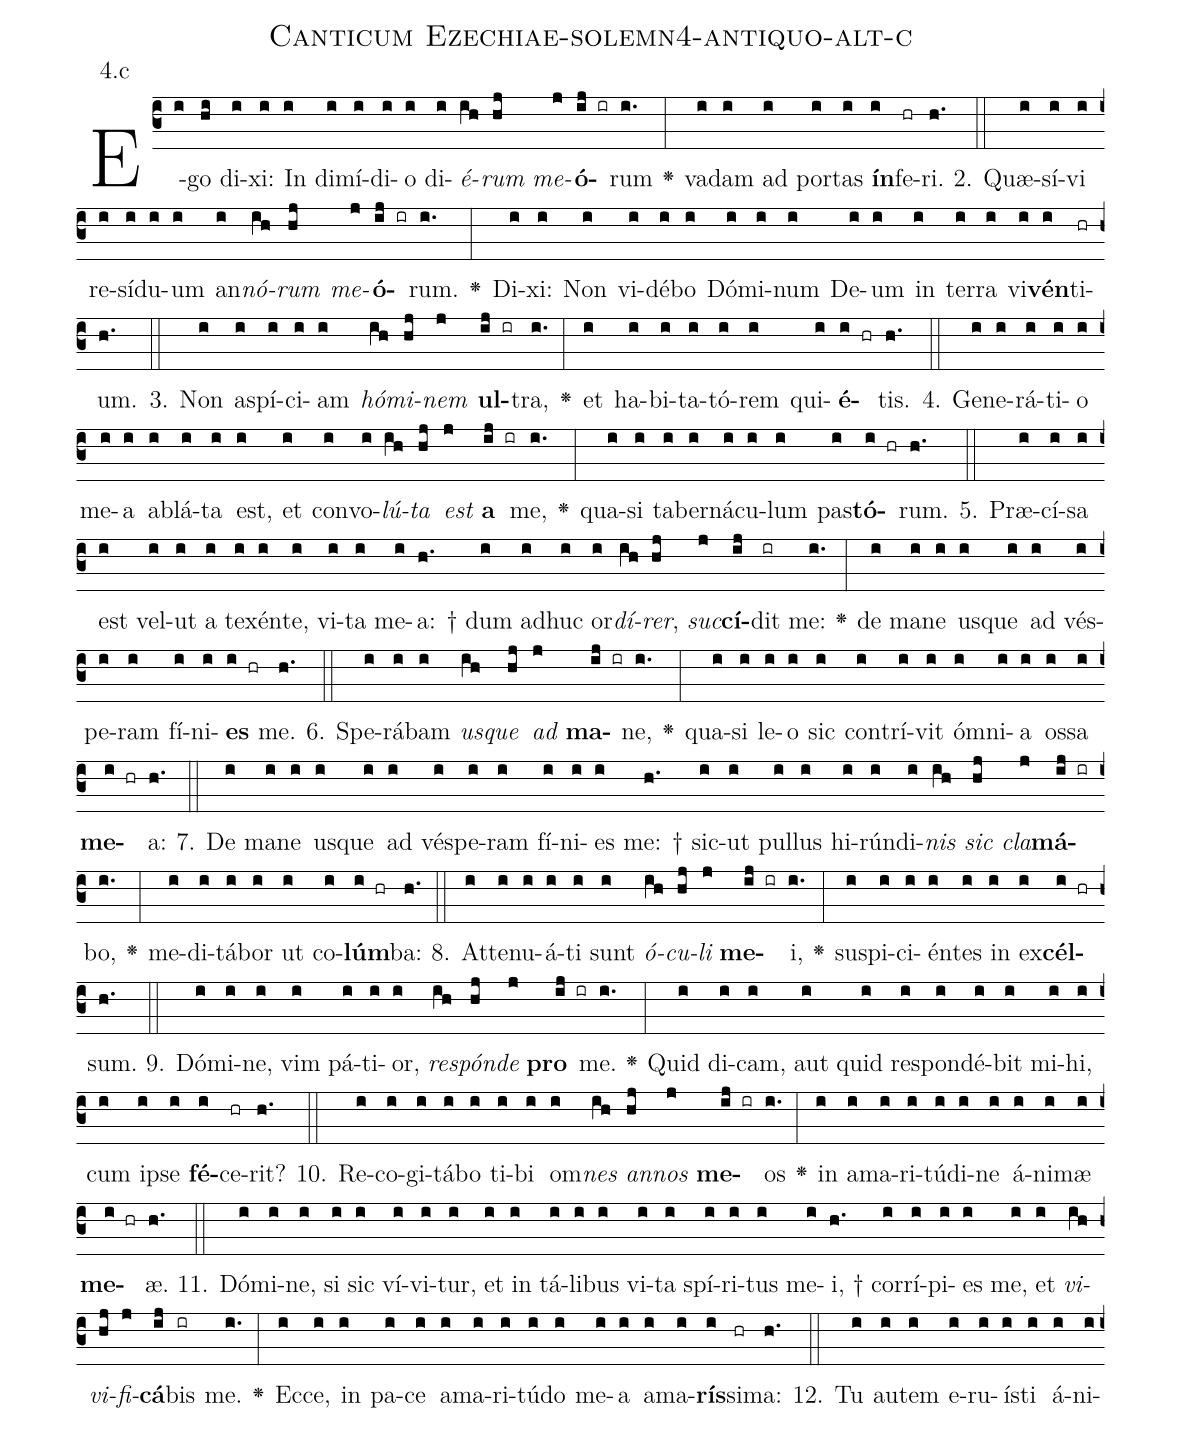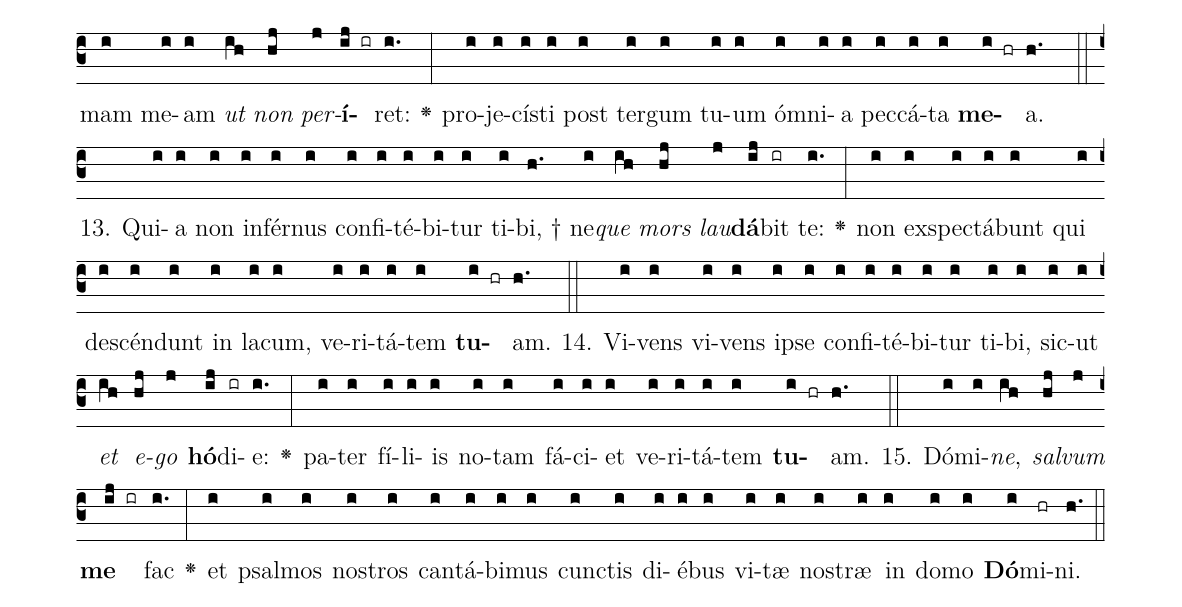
name: Canticum Ezechiae-solemn4-antiquo-alt-c;
annotation: 4.c;
%%
(c3)E(i)go(hi) di(i)xi:(i) In(i) di(i)mí(i)di(i)o(i) di(i)<i>é</i>(ih)<i>rum</i>(hj) <i>me</i>(j)<b>ó</b>(ij ir)rum(i.) <v>\greheightstar</v>(:) va(i)dam(i) ad(i) por(i)tas(i) <b>ín</b>(i)fe(hr)ri.(h.) (::)
2. Quæ(i)sí(i)vi(i) re(i)sí(i)du(i)um(i) an(i)<i>nó</i>(ih)<i>rum</i>(hj) <i>me</i>(j)<b>ó</b>(ij ir)rum.(i.) <v>\greheightstar</v>(:) Di(i)xi:(i) Non(i) vi(i)dé(i)bo(i) Dó(i)mi(i)num(i) De(i)um(i) in(i) ter(i)ra(i) vi(i)<b>vén</b>(i)ti(hr)um.(h.) (::)
3. Non(i) a(i)spí(i)ci(i)am(i) <i>hó</i>(ih)<i>mi</i>(hj)<i>nem</i>(j) <b>ul</b>(ij ir)tra,(i.) <v>\greheightstar</v>(:) et(i) ha(i)bi(i)ta(i)tó(i)rem(i) qui(i)<b>é</b>(i hr)tis.(h.) (::)
4. Ge(i)ne(i)rá(i)ti(i)o(i) me(i)a(i) ab(i)lá(i)ta(i) est,(i) et(i) con(i)vo(i)<i>lú</i>(ih)<i>ta</i>(hj) <i>est</i>(j) <b>a</b>(ij ir) me,(i.) <v>\greheightstar</v>(:) qua(i)si(i) ta(i)ber(i)ná(i)cu(i)lum(i) pas(i)<b>tó</b>(i hr)rum.(h.) (::)
5. Præ(i)cí(i)sa(i) est(i) vel(i)ut(i) a(i) te(i)xén(i)te,(i) vi(i)ta(i) me(i)a: †(h.) dum(i) ad(i)huc(i) or(i)<i>dí</i>(ih)<i>rer</i>,(hj) <i>suc</i>(j)<b>cí</b>(ij)dit(ir) me:(i.) <v>\greheightstar</v>(:) de(i) ma(i)ne(i) us(i)que(i) ad(i) vés(i)pe(i)ram(i) fí(i)ni(i)<b>es</b>(i hr) me.(h.) (::)
6. Spe(i)rá(i)bam(i) <i>us</i>(ih)<i>que</i>(hj) <i>ad</i>(j) <b>ma</b>(ij ir)ne,(i.) <v>\greheightstar</v>(:) qua(i)si(i) le(i)o(i) sic(i) con(i)trí(i)vit(i) óm(i)ni(i)a(i) os(i)sa(i) <b>me</b>(i hr)a:(h.) (::)
7. De(i) ma(i)ne(i) us(i)que(i) ad(i) vés(i)pe(i)ram(i) fí(i)ni(i)es(i) me: †(h.) sic(i)ut(i) pul(i)lus(i) hi(i)rún(i)di(i)<i>nis</i>(ih) <i>sic</i>(hj) <i>cla</i>(j)<b>má</b>(ij ir)bo,(i.) <v>\greheightstar</v>(:) me(i)di(i)tá(i)bor(i) ut(i) co(i)<b>lúm</b>(i hr)ba:(h.) (::)
8. At(i)te(i)nu(i)á(i)ti(i) sunt(i) <i>ó</i>(ih)<i>cu</i>(hj)<i>li</i>(j) <b>me</b>(ij ir)i,(i.) <v>\greheightstar</v>(:) su(i)spi(i)ci(i)én(i)tes(i) in(i) ex(i)<b>cél</b>(i hr)sum.(h.) (::)
9. Dó(i)mi(i)ne,(i) vim(i) pá(i)ti(i)or,(i) <i>re</i>(ih)<i>spón</i>(hj)<i>de</i>(j) <b>pro</b>(ij ir) me.(i.) <v>\greheightstar</v>(:) Quid(i) di(i)cam,(i) aut(i) quid(i) re(i)spon(i)dé(i)bit(i) mi(i)hi,(i) cum(i) ip(i)se(i) <b>fé</b>(i)ce(hr)rit?(h.) (::)
10. Re(i)co(i)gi(i)tá(i)bo(i) ti(i)bi(i) om(i)<i>nes</i>(ih) <i>an</i>(hj)<i>nos</i>(j) <b>me</b>(ij ir)os(i.) <v>\greheightstar</v>(:) in(i) a(i)ma(i)ri(i)tú(i)di(i)ne(i) á(i)ni(i)mæ(i) <b>me</b>(i hr)æ.(h.) (::)
11. Dó(i)mi(i)ne,(i) si(i) sic(i) ví(i)vi(i)tur,(i) et(i) in(i) tá(i)li(i)bus(i) vi(i)ta(i) spí(i)ri(i)tus(i) me(i)i, †(h.) cor(i)rí(i)pi(i)es(i) me,(i) et(i) <i>vi</i>(ih)<i>vi</i>(hj)<i>fi</i>(j)<b>cá</b>(ij)bis(ir) me.(i.) <v>\greheightstar</v>(:) Ec(i)ce,(i) in(i) pa(i)ce(i) a(i)ma(i)ri(i)tú(i)do(i) me(i)a(i) a(i)ma(i)<b>rís</b>(i)si(hr)ma:(h.) (::)
12. Tu(i) au(i)tem(i) e(i)ru(i)ís(i)ti(i) á(i)ni(i)mam(i) me(i)am(i) <i>ut</i>(ih) <i>non</i>(hj) <i>per</i>(j)<b>í</b>(ij ir)ret:(i.) <v>\greheightstar</v>(:) pro(i)je(i)cís(i)ti(i) post(i) ter(i)gum(i) tu(i)um(i) óm(i)ni(i)a(i) pec(i)cá(i)ta(i) <b>me</b>(i hr)a.(h.) (::)
13. Qui(i)a(i) non(i) in(i)fér(i)nus(i) con(i)fi(i)té(i)bi(i)tur(i) ti(i)bi, †(h.) ne(i)<i>que</i>(ih) <i>mors</i>(hj) <i>lau</i>(j)<b>dá</b>(ij)bit(ir) te:(i.) <v>\greheightstar</v>(:) non(i) ex(i)spec(i)tá(i)bunt(i) qui(i) de(i)scén(i)dunt(i) in(i) la(i)cum,(i) ve(i)ri(i)tá(i)tem(i) <b>tu</b>(i hr)am.(h.) (::)
14. Vi(i)vens(i) vi(i)vens(i) ip(i)se(i) con(i)fi(i)té(i)bi(i)tur(i) ti(i)bi,(i) sic(i)ut(i) <i>et</i>(ih) <i>e</i>(hj)<i>go</i>(j) <b>hó</b>(ij)di(ir)e:(i.) <v>\greheightstar</v>(:) pa(i)ter(i) fí(i)li(i)is(i) no(i)tam(i) fá(i)ci(i)et(i) ve(i)ri(i)tá(i)tem(i) <b>tu</b>(i hr)am.(h.) (::)
15. Dó(i)mi(i)<i>ne</i>,(ih) <i>sal</i>(hj)<i>vum</i>(j) <b>me</b>(ij ir) fac(i.) <v>\greheightstar</v>(:) et(i) psal(i)mos(i) nos(i)tros(i) can(i)tá(i)bi(i)mus(i) cunc(i)tis(i) di(i)é(i)bus(i) vi(i)tæ(i) nos(i)træ(i) in(i) do(i)mo(i) <b>Dó</b>(i)mi(hr)ni.(h.) (::)
